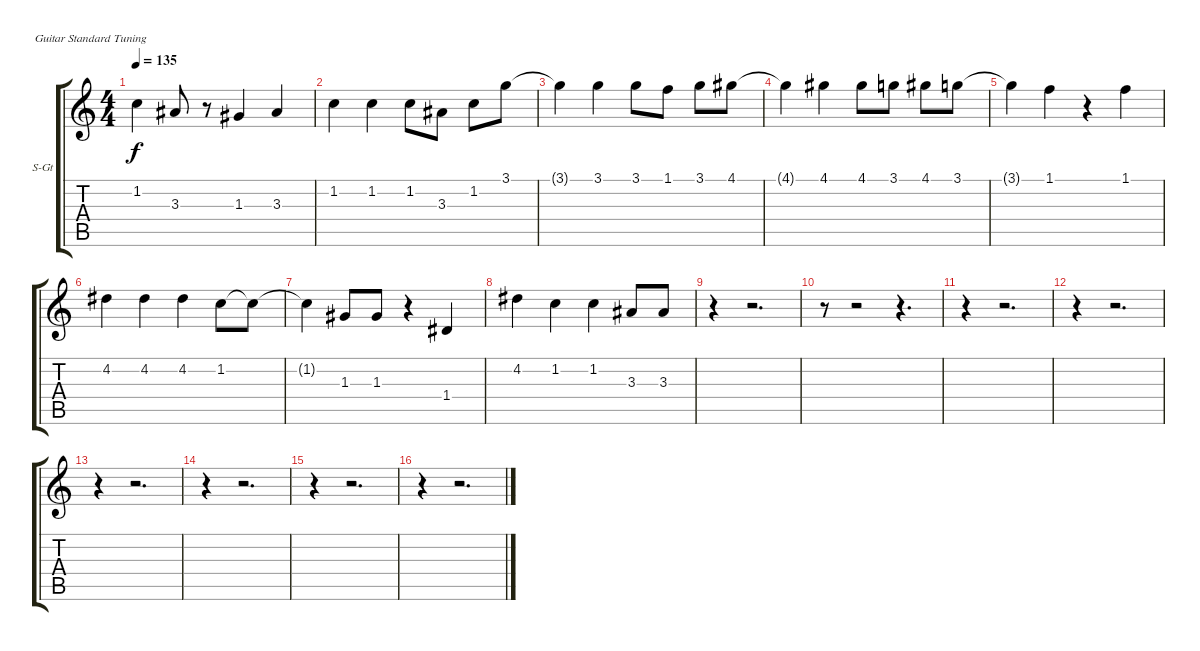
\bracketExtendMode groupsimilarinstruments
\firstSystemTrackNameOrientation horizontal
\otherSystemsTrackNameOrientation horizontal
\track ("Voice" "S-Gt") {instrument violin}
\staff {score tabs}
\tuning (E4 B3 G3 D3 A2 E2)
\displaytranspose 12
\ts (4 4)
\tempo 135
\clef g2
\ks c
1.2.4{dy f} 3.3.8 r.8 1.3.4 3.3.4 |
1.2.4 1.2.4 1.2.8 3.3.8 1.2.8 3.1.8 |
3.1{t}.4 3.1.4 3.1.8 1.1.8 3.1.8 4.1.8 |
4.1{t}.4 4.1.4 4.1.8 3.1.8 4.1.8 3.1.8 |
3.1{t}.4 1.1.4 r.4 1.1.4 |
4.2.4 4.2.4 4.2.4 1.2.8 1.2{t}.8 |
1.2{t}.4 1.3.8 1.3.8 r.4 1.4.4 |
4.2.4 1.2.4 1.2.4 3.3.8 3.3.8 |
r.4 r.2{d} |
r.8 r.2 r.4{d} |
r.4 r.2{d} |
r.4 r.2{d} |
r.4 r.2{d} |
r.4 r.2{d} |
r.4 r.2{d} |
r.4 r.2{d}
